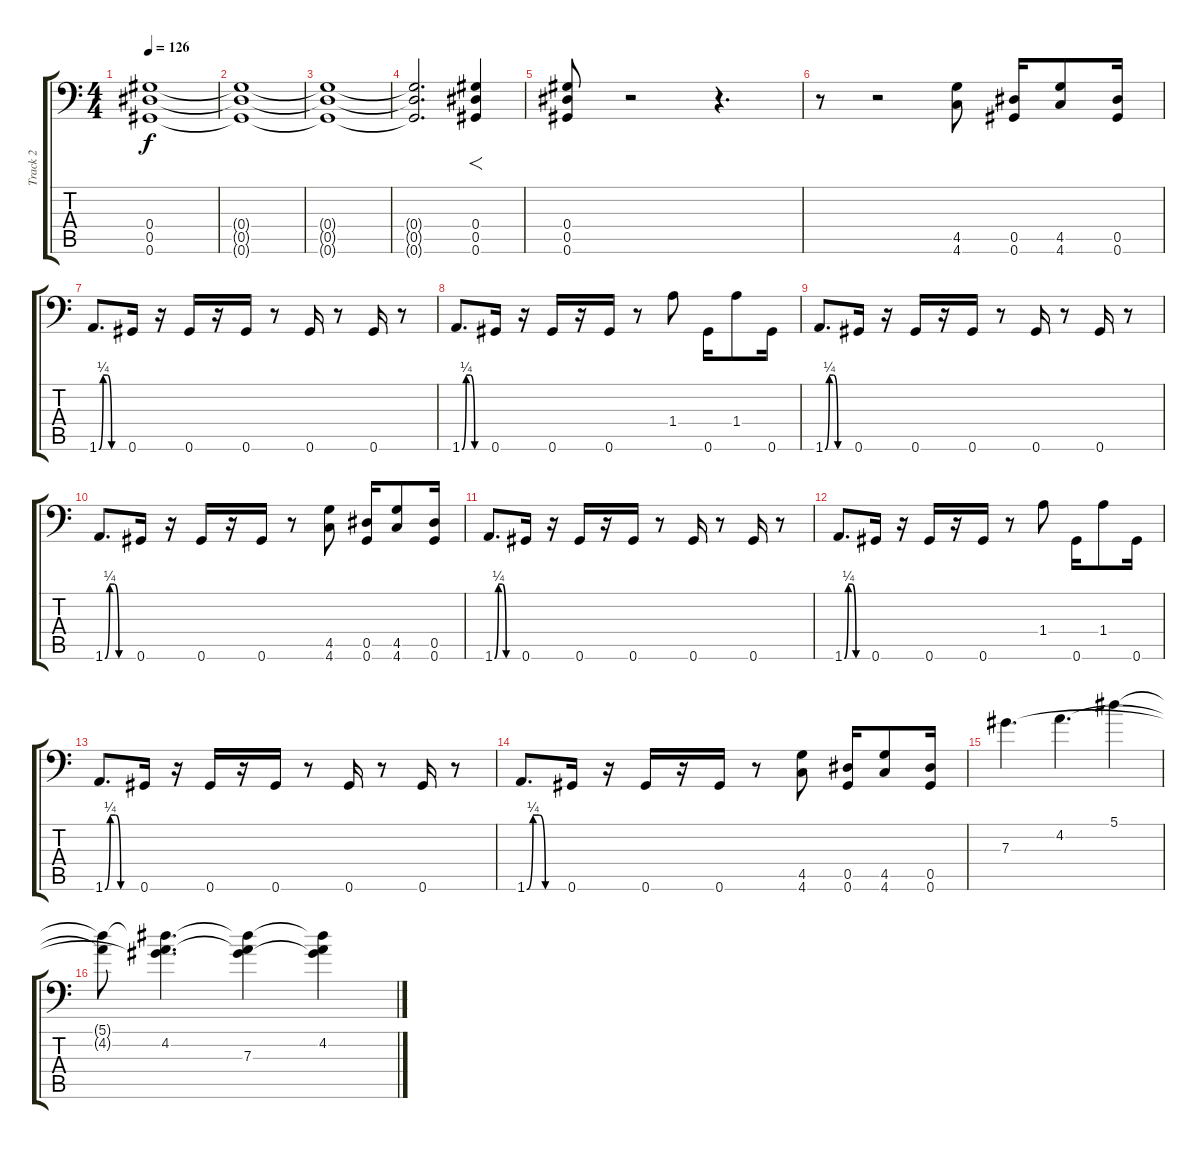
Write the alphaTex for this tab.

\track ("Track 2" "Track 2") {instrument distortionguitar}
\staff {score tabs}
\tuning (Bb3 F3 Db3 Ab2 Eb2 Ab1) {hide}
\ts (4 4)
\tempo 126
\clef f4
\ks c
(0.4 0.5 0.6).1{dy f} |
(0.4{t} 0.5{t} 0.6{t}).1 |
(0.4{t} 0.5{t} 0.6{t}).1{volume 8} |
(0.4{t} 0.5{t} 0.6{t}).2{d} (0.4 0.5 0.6).4{f} |
(0.4 0.5 0.6).8{volume 13} r.2 r.4{d} |
r.8 r.2 (4.5 4.6).8{volume 13} (0.5 0.6).16 (4.5 4.6).8 (0.5 0.6).16 |
1.6{be (custom 0 0 10 1 20 1 30 0 60 0)}.8{d} 0.6.16 r.16 0.6.16 r.16 0.6.16 r.8 0.6.16 r.8 0.6.16 r.8 |
1.6{be (custom 0 0 10 1 20 1 30 0 60 0)}.8{d} 0.6.16 r.16 0.6.16 r.16 0.6.16 r.8 1.4.8 0.6.16 1.4.8 0.6.16 |
1.6{be (custom 0 0 10 1 20 1 30 0 60 0)}.8{d} 0.6.16 r.16 0.6.16 r.16 0.6.16 r.8 0.6.16 r.8 0.6.16 r.8 |
1.6{be (custom 0 0 10 1 20 1 30 0 60 0)}.8{d} 0.6.16 r.16 0.6.16 r.16 0.6.16 r.8 (4.5 4.6).8 (0.5 0.6).16 (4.5 4.6).8 (0.5 0.6).16 |
1.6{be (custom 0 0 10 1 20 1 30 0 60 0)}.8{d} 0.6.16 r.16 0.6.16 r.16 0.6.16 r.8 0.6.16 r.8 0.6.16 r.8 |
1.6{be (custom 0 0 10 1 20 1 30 0 60 0)}.8{d} 0.6.16 r.16 0.6.16 r.16 0.6.16 r.8 1.4.8 0.6.16 1.4.8 0.6.16 |
1.6{be (custom 0 0 10 1 20 1 30 0 60 0)}.8{d} 0.6.16 r.16 0.6.16 r.16 0.6.16 r.8 0.6.16 r.8 0.6.16 r.8 |
1.6{be (custom 0 0 10 1 20 1 30 0 60 0)}.8{d} 0.6.16 r.16 0.6.16 r.16 0.6.16 r.8 (4.5 4.6).8 (0.5 0.6).16 (4.5 4.6).8 (0.5 0.6).16 |
7.3.4{d} 4.2.4{d} 5.1.4 |
(5.1{t} 4.2{t}).8 (5.1{t} 4.2 7.3{t}).4{d} (5.1{t} 4.2{t} 7.3).4 (5.1{t} 4.2 7.3{t}).4
